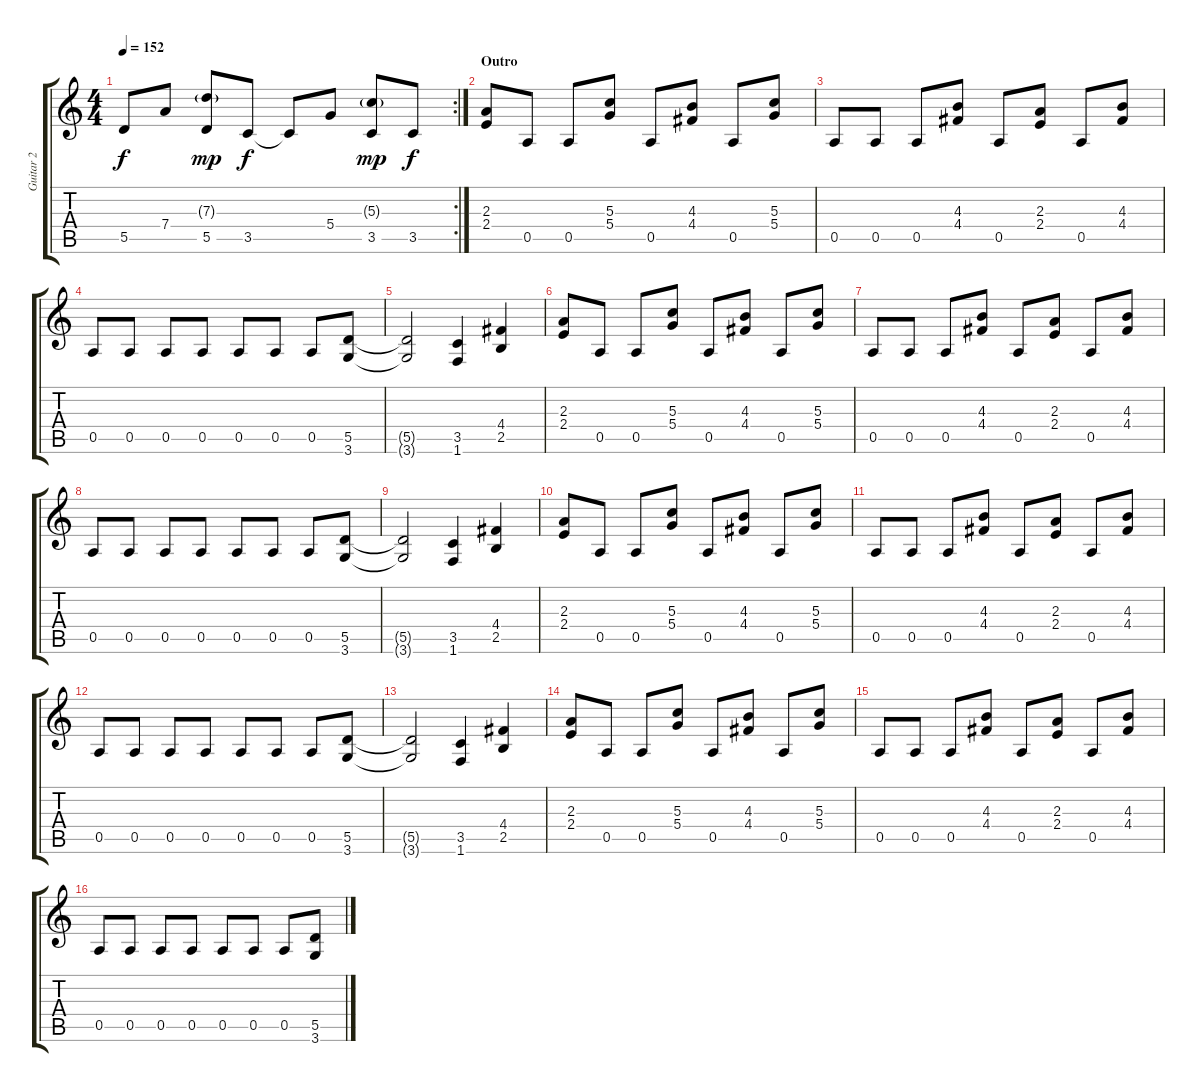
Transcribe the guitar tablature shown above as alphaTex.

\track ("Guitar 2" "Guitar 2") {instrument overdrivenguitar}
\staff {score tabs}
\tuning (E4 B3 G3 D3 A2 E2) {hide}
\rc 2
\ts (4 4)
\tempo 152
\clef g2
\ks c
5.5.8{dy f} 7.4.8 (7.3{g} 5.5).8{dy mp} 3.5.8{dy f} 3.5{t}.8 5.4.8 (5.3{g} 3.5).8{dy mp} 3.5.8{dy f} |
\section ("" "Outro")
(2.3 2.4).8 0.5.8 0.5.8 (5.3 5.4).8 0.5.8 (4.3 4.4).8 0.5.8 (5.3 5.4).8 |
0.5.8 0.5.8 0.5.8 (4.3 4.4).8 0.5.8 (2.3 2.4).8 0.5.8 (4.3 4.4).8 |
0.5.8 0.5.8 0.5.8 0.5.8 0.5.8 0.5.8 0.5.8 (5.5 3.6).8 |
(5.5{t} 3.6{t}).2 (3.5 1.6).4 (4.4 2.5).4 |
(2.3 2.4).8 0.5.8 0.5.8 (5.3 5.4).8 0.5.8 (4.3 4.4).8 0.5.8 (5.3 5.4).8 |
0.5.8 0.5.8 0.5.8 (4.3 4.4).8 0.5.8 (2.3 2.4).8 0.5.8 (4.3 4.4).8 |
0.5.8 0.5.8 0.5.8 0.5.8 0.5.8 0.5.8 0.5.8 (5.5 3.6).8 |
(5.5{t} 3.6{t}).2 (3.5 1.6).4 (4.4 2.5).4 |
(2.3 2.4).8 0.5.8 0.5.8 (5.3 5.4).8 0.5.8 (4.3 4.4).8 0.5.8 (5.3 5.4).8 |
0.5.8 0.5.8 0.5.8 (4.3 4.4).8 0.5.8 (2.3 2.4).8 0.5.8 (4.3 4.4).8 |
0.5.8 0.5.8 0.5.8 0.5.8 0.5.8 0.5.8 0.5.8 (5.5 3.6).8 |
(5.5{t} 3.6{t}).2 (3.5 1.6).4 (4.4 2.5).4 |
(2.3 2.4).8 0.5.8 0.5.8 (5.3 5.4).8 0.5.8 (4.3 4.4).8 0.5.8 (5.3 5.4).8 |
0.5.8 0.5.8 0.5.8 (4.3 4.4).8 0.5.8 (2.3 2.4).8 0.5.8 (4.3 4.4).8 |
0.5.8 0.5.8 0.5.8 0.5.8 0.5.8 0.5.8 0.5.8 (5.5 3.6).8
